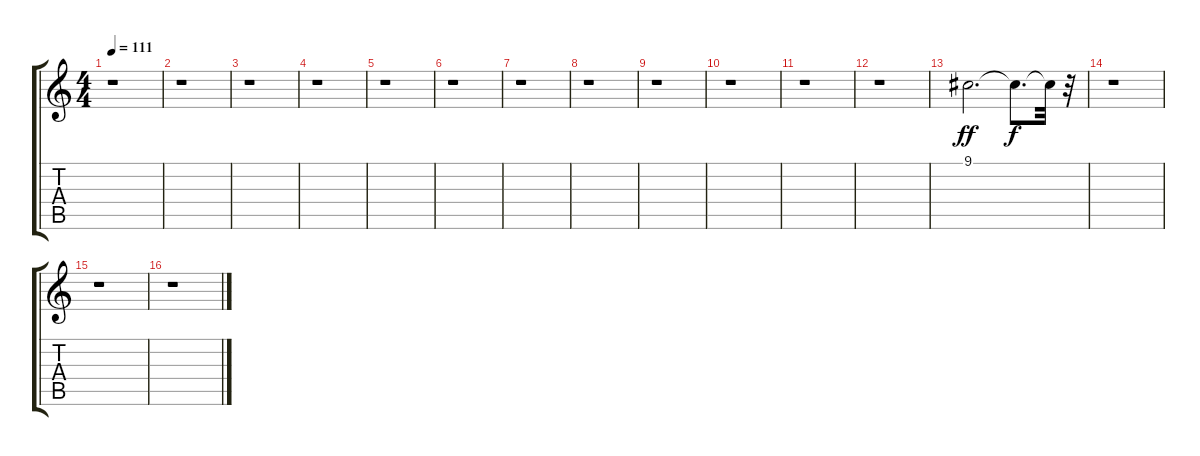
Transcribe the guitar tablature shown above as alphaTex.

\track "" {instrument synthstrings1}
\staff {score tabs}
\tuning (E4 B3 G3 D3 A2 E2) {hide}
\ts (4 4)
\tempo 111
\clef g2
\ks c
r.1{dy f} |
r.1 |
r.1 |
r.1 |
r.1 |
r.1 |
r.1 |
r.1 |
r.1 |
r.1 |
r.1 |
r.1 |
9.1.2{d dy ff} 9.1{t}.8{d dy f} 9.1{t}.32 r.32 |
r.1 |
r.1 |
r.1
